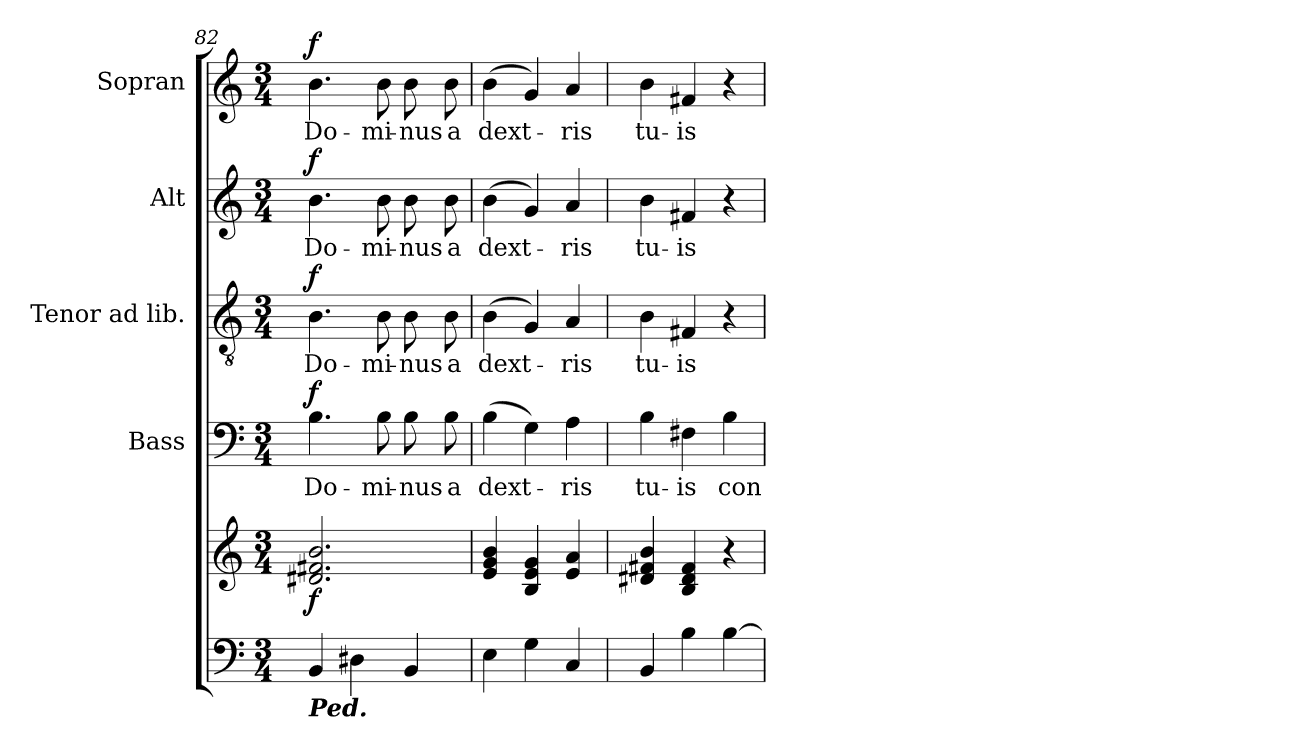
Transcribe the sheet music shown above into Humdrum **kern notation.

**kern	**kern	**dynam	**kern	**text	**dynam	**kern	**text	**dynam	**kern	**text	**dynam	**kern	**text	**dynam
*part5	*part5	*part5	*part4	*part4	*part4	*part3	*part3	*part3	*part2	*part2	*part2	*part1	*part1	*part1
*staff6	*staff5	*staff5/6	*staff4	*staff4	*staff4	*staff3	*staff3	*staff3	*staff2	*staff2	*staff2	*staff1	*staff1	*staff1
*	*	*	*I"Bass	*	*	*I"Tenor ad lib.	*	*	*I"Alt	*	*	*I"Sopran	*	*
*	*	*	*I'B.	*	*	*I'T.	*	*	*I'A.	*	*	*I'S.	*	*
*clefF4	*clefG2	*	*clefF4	*	*	*clefGv2	*	*	*clefG2	*	*	*clefG2	*	*
*k[]	*k[]	*	*k[]	*	*	*k[]	*	*	*k[]	*	*	*k[]	*	*
*C:	*C:	*	*C:	*	*	*C:	*	*	*C:	*	*	*C:	*	*
*M3/4	*M3/4	*	*M3/4	*	*	*M3/4	*	*	*M3/4	*	*	*M3/4	*	*
=82	=82	=82	=82	=82	=82	=82	=82	=82	=82	=82	=82	=82	=82	=82
!LO:TX:b:Bi:t=Ped.	!	!	!	!	!	!	!	!	!	!	!	!	!	!
!	!	!LO:DY:b	!	!LO:LY:b	!LO:DY:a	!	!LO:LY:b	!LO:DY:a	!	!LO:LY:b	!LO:DY:a	!	!LO:LY:b	!LO:DY:a
4BB/	2.d#X/ 2.f#X/ 2.b/	f	4.B\	Do-	f	4.B\	Do-	f	4.b\	Do-	f	4.b\	Do-	f
4D#X\	.	.	.	.	.	.	.	.	.	.	.	.	.	.
!	!	!	!	!LO:LY:b	!	!	!LO:LY:b	!	!	!LO:LY:b	!	!	!LO:LY:b	!
.	.	.	8B\	-mi-	.	8B\	-mi-	.	8b\	-mi-	.	8b\	-mi-	.
!	!	!	!	!LO:LY:b	!	!	!LO:LY:b	!	!	!LO:LY:b	!	!	!LO:LY:b	!
4BB/	.	.	8B\	-nus	.	8B\	-nus	.	8b\	-nus	.	8b\	-nus	.
!	!	!	!	!LO:LY:b	!	!	!LO:LY:b	!	!	!LO:LY:b	!	!	!LO:LY:b	!
.	.	.	8B\	a	.	8B\	a	.	8b\	a	.	8b\	a	.
!!LO:PB:g=z
=83	=83	=83	=83	=83	=83	=83	=83	=83	=83	=83	=83	=83	=83	=83
!	!	!	!	!LO:LY:b	!	!	!LO:LY:b	!	!	!LO:LY:b	!	!	!LO:LY:b	!
4E\	4e/ 4g/ 4b/	.	(>4B\	dext-	.	(>4B\	dext-	.	(>4b\	dext-	.	(>4b\	dext-	.
4G\	4B/ 4e/ 4g/	.	4G\)	.	.	4G/)	.	.	4g/)	.	.	4g/)	.	.
!	!	!	!	!LO:LY:b	!	!	!LO:LY:b	!	!	!LO:LY:b	!	!	!LO:LY:b	!
4C/	4e/ 4a/	.	4A\	-ris	.	4A/	-ris	.	4a/	-ris	.	4a/	-ris	.
=84	=84	=84	=84	=84	=84	=84	=84	=84	=84	=84	=84	=84	=84	=84
!	!	!	!	!LO:LY:b	!	!	!LO:LY:b	!	!	!LO:LY:b	!	!	!LO:LY:b	!
4BB/	4d#X/ 4f#X/ 4b/	.	4B\	tu-	.	4B\	tu-	.	4b\	tu-	.	4b\	tu-	.
!	!	!	!	!LO:LY:b	!	!	!LO:LY:b	!	!	!LO:LY:b	!	!	!LO:LY:b	!
4B\	4B/ 4d#/ 4f#/	.	4F#X\	-is	.	4F#X/	-is	.	4f#X/	-is	.	4f#X/	-is	.
!	!	!	!	!LO:LY:b	!	!	!	!	!	!	!	!	!	!
[4B\	4r	.	4B\	con-	.	4r	.	.	4r	.	.	4r	.	.
=	=	=	=	=	=	=	=	=	=	=	=	=	=	=
*-	*-	*-	*-	*-	*-	*-	*-	*-	*-	*-	*-	*-	*-	*-
